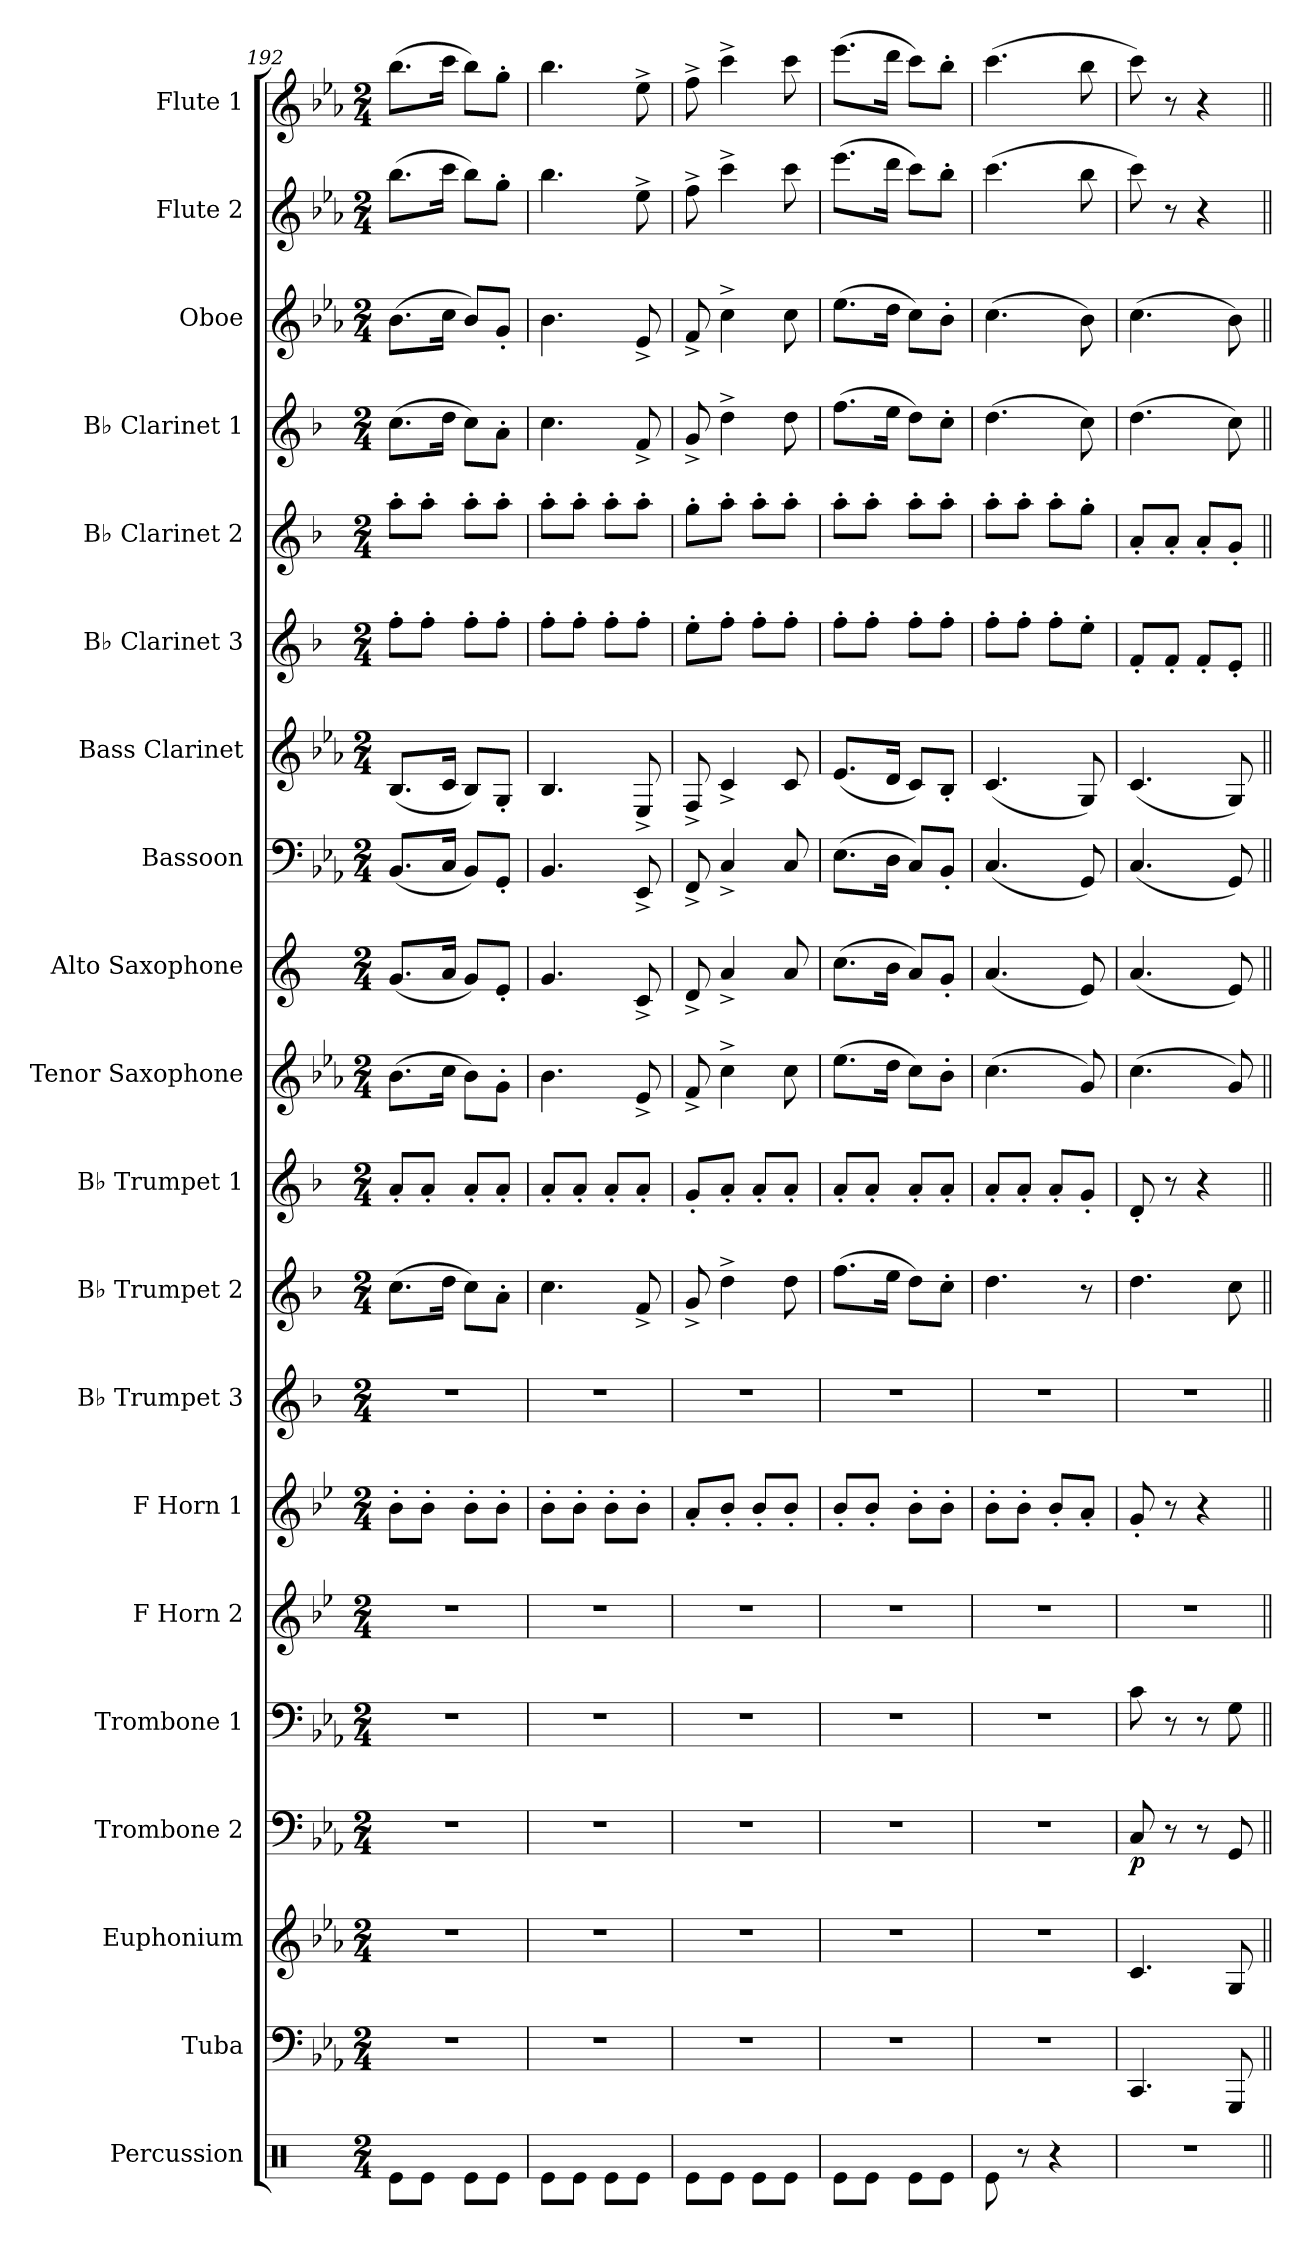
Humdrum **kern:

**kern	**kern	**kern	**kern	**dynam	**kern	**kern	**kern	**kern	**kern	**kern	**kern	**kern	**kern	**kern	**kern	**kern	**kern	**kern	**kern	**kern
*part20	*part19	*part18	*part17	*part17	*part16	*part15	*part14	*part13	*part12	*part11	*part10	*part9	*part8	*part7	*part6	*part5	*part4	*part3	*part2	*part1
*staff20	*staff19	*staff18	*staff17	*staff17	*staff16	*staff15	*staff14	*staff13	*staff12	*staff11	*staff10	*staff9	*staff8	*staff7	*staff6	*staff5	*staff4	*staff3	*staff2	*staff1
*I"Percussion	*I"Tuba	*I"Euphonium	*I"Trombone 2	*	*I"Trombone 1	*I"F Horn 2	*I"F Horn 1	*I"B♭ Trumpet 3	*I"B♭ Trumpet 2	*I"B♭ Trumpet 1	*I"Tenor Saxophone	*I"Alto Saxophone	*I"Bassoon	*I"Bass Clarinet	*I"B♭ Clarinet 3	*I"B♭ Clarinet 2	*I"B♭ Clarinet 1	*I"Oboe	*I"Flute 2	*I"Flute 1
*I'Perc.	*I'Tba.	*I'Euph.	*I'Tbn. 2	*	*I'Tbn. 1	*I'F Hn. 2	*I'F Hn. 1	*I'B♭ Tpt. 3	*I'B♭ Tpt. 2	*I'B♭ Tpt. 1	*I'T. Sax.	*I'A. Sax.	*I'Bsn.	*I'B. Cl.	*I'B♭ Cl. 3	*I'B♭ Cl. 2	*I'B♭ Cl. 1	*I'Ob.	*I'Fl. 2	*I'Fl. 1
*clefX	*clefF4	*clefG2	*clefF4	*	*clefF4	*clefG2	*clefG2	*clefG2	*clefG2	*clefG2	*clefG2	*clefG2	*clefF4	*clefG2	*clefG2	*clefG2	*clefG2	*clefG2	*clefG2	*clefG2
*	*	*ITrd8c14	*	*	*	*ITrd4c7	*ITrd4c7	*ITrd1c2	*ITrd1c2	*ITrd1c2	*ITrd8c14	*ITrd5c9	*	*ITrd8c14	*ITrd1c2	*ITrd1c2	*ITrd1c2	*	*	*
*k[]	*k[b-e-a-]	*k[b-e-a-]	*k[b-e-a-]	*	*k[b-e-a-]	*k[b-e-a-]	*k[b-e-a-]	*k[b-e-a-]	*k[b-e-a-]	*k[b-e-a-]	*k[b-e-a-]	*k[b-e-a-]	*k[b-e-a-]	*k[b-e-a-]	*k[b-e-a-]	*k[b-e-a-]	*k[b-e-a-]	*k[b-e-a-]	*k[b-e-a-]	*k[b-e-a-]
*M2/4	*M2/4	*M2/4	*M2/4	*	*M2/4	*M2/4	*M2/4	*M2/4	*M2/4	*M2/4	*M2/4	*M2/4	*M2/4	*M2/4	*M2/4	*M2/4	*M2/4	*M2/4	*M2/4	*M2/4
=192	=192	=192	=192	=192	=192	=192	=192	=192	=192	=192	=192	=192	=192	=192	=192	=192	=192	=192	=192	=192
8Re\L	2r	2r	2r	.	2r	2r	8e-'\L	2r	(8.b-\L	8g'/L	(8.B-\L	(8.B-/L	(8.BB-/L	(8.BB-/L	8ee-'\L	8gg'\L	(8.b-\L	(8.b-\L	(8.bb-\L	(8.bb-\L
8Re\J	.	.	.	.	.	.	8e-'\J	.	.	8g'/J	.	.	.	.	8ee-'\J	8gg'\J	.	.	.	.
.	.	.	.	.	.	.	.	.	16cc\Jk	.	16c\Jk	16c/Jk	16C/Jk	16C/Jk	.	.	16cc\Jk	16cc\Jk	16ccc\Jk	16ccc\Jk
8Re\L	.	.	.	.	.	.	8e-'\L	.	8b-\L)	8g'/L	8B-\L)	8B-/L)	8BB-/L)	8BB-/L)	8ee-'\L	8gg'\L	8b-\L)	8b-/L)	8bb-\L)	8bb-\L)
8Re\J	.	.	.	.	.	.	8e-'\J	.	8g'\J	8g'/J	8G'\J	8G'/J	8GG'/J	8GG'/J	8ee-'\J	8gg'\J	8g'\J	8g'/J	8gg'\J	8gg'\J
=193	=193	=193	=193	=193	=193	=193	=193	=193	=193	=193	=193	=193	=193	=193	=193	=193	=193	=193	=193	=193
8Re\L	2r	2r	2r	.	2r	2r	8e-'\L	2r	4.b-\	8g'/L	4.B-\	4.B-/	4.BB-/	4.BB-/	8ee-'\L	8gg'\L	4.b-\	4.b-\	4.bb-\	4.bb-\
8Re\J	.	.	.	.	.	.	8e-'\J	.	.	8g'/J	.	.	.	.	8ee-'\J	8gg'\J	.	.	.	.
8Re\L	.	.	.	.	.	.	8e-'\L	.	.	8g'/L	.	.	.	.	8ee-'\L	8gg'\L	.	.	.	.
8Re\J	.	.	.	.	.	.	8e-'\J	.	8e-^/	8g'/J	8E-^/	8E-^/	8EE-^/	8EE-^/	8ee-'\J	8gg'\J	8e-^/	8e-^/	8ee-^\	8ee-^\
=194	=194	=194	=194	=194	=194	=194	=194	=194	=194	=194	=194	=194	=194	=194	=194	=194	=194	=194	=194	=194
8Re\L	2r	2r	2r	.	2r	2r	8d'/L	2r	8f^/	8f'/L	8F^/	8F^/	8FF^/	8FF^/	8dd'\L	8ff'\L	8f^/	8f^/	8ff^\	8ff^\
8Re\J	.	.	.	.	.	.	8e-'/J	.	4cc^\	8g'/J	4c^\	4c^/	4C^/	4C^/	8ee-'\J	8gg'\J	4cc^\	4cc^\	4ccc^\	4ccc^\
8Re\L	.	.	.	.	.	.	8e-'/L	.	.	8g'/L	.	.	.	.	8ee-'\L	8gg'\L	.	.	.	.
8Re\J	.	.	.	.	.	.	8e-'/J	.	8cc\	8g'/J	8c\	8c/	8C/	8C/	8ee-'\J	8gg'\J	8cc\	8cc\	8ccc\	8ccc\
!!LO:PB:g=z
=195	=195	=195	=195	=195	=195	=195	=195	=195	=195	=195	=195	=195	=195	=195	=195	=195	=195	=195	=195	=195
8Re\L	2r	2r	2r	.	2r	2r	8e-'/L	2r	(8.ee-\L	8g'/L	(8.e-\L	(8.e-\L	(8.E-\L	(8.E-/L	8ee-'\L	8gg'\L	(8.ee-\L	(8.ee-\L	(8.eee-\L	(8.eee-\L
8Re\J	.	.	.	.	.	.	8e-'/J	.	.	8g'/J	.	.	.	.	8ee-'\J	8gg'\J	.	.	.	.
.	.	.	.	.	.	.	.	.	16dd\Jk	.	16d\Jk	16d\Jk	16D\Jk	16D/Jk	.	.	16dd\Jk	16dd\Jk	16ddd\Jk	16ddd\Jk
8Re\L	.	.	.	.	.	.	8e-'\L	.	8cc\L)	8g'/L	8c\L)	8c/L)	8C/L)	8C/L)	8ee-'\L	8gg'\L	8cc\L)	8cc\L)	8ccc\L)	8ccc\L)
8Re\J	.	.	.	.	.	.	8e-'\J	.	8b-'\J	8g'/J	8B-'\J	8B-'/J	8BB-'/J	8BB-'/J	8ee-'\J	8gg'\J	8b-'\J	8b-'\J	8bb-'\J	8bb-'\J
=196	=196	=196	=196	=196	=196	=196	=196	=196	=196	=196	=196	=196	=196	=196	=196	=196	=196	=196	=196	=196
8Re\	2r	2r	2r	.	2r	2r	8e-'\L	2r	4.cc\	8g'/L	(4.c\	(4.c/	(4.C/	(4.C/	8ee-'\L	8gg'\L	(4.cc\	(4.cc\	(4.ccc\	(4.ccc\
8r	.	.	.	.	.	.	8e-'\J	.	.	8g'/J	.	.	.	.	8ee-'\J	8gg'\J	.	.	.	.
4r	.	.	.	.	.	.	8e-'/L	.	.	8g'/L	.	.	.	.	8ee-'\L	8gg'\L	.	.	.	.
.	.	.	.	.	.	.	8d'/J	.	8r	8f'/J	8G/)	8G/)	8GG/)	8GG/)	8dd'\J	8ff'\J	8b-\)	8b-\)	8bb-\	8bb-\
=197	=197	=197	=197	=197	=197	=197	=197	=197	=197	=197	=197	=197	=197	=197	=197	=197	=197	=197	=197	=197
!	!	!	!	!LO:DY:b	!	!	!	!	!	!	!	!	!	!	!	!	!	!	!	!
2r	4.CC/	4.C/	8C/	p	8c\	2r	8c'/	2r	4.cc\	8c'/	(4.c\	(4.c/	(4.C/	(4.C/	8e-'/L	8g'/L	(4.cc\	(4.cc\	8ccc\)	8ccc\)
.	.	.	8r	.	8r	.	8r	.	.	8r	.	.	.	.	8e-'/J	8g'/J	.	.	8r	8r
.	.	.	8r	.	8r	.	4r	.	.	4r	.	.	.	.	8e-'/L	8g'/L	.	.	4r	4r
.	8GGG/	8GG/	8GG/	.	8G\	.	.	.	8b-\	.	8G/)	8G/)	8GG/)	8GG/)	8d'/J	8f'/J	8b-\)	8b-\)	.	.
=||	=||	=||	=||	=||	=||	=||	=||	=||	=||	=||	=||	=||	=||	=||	=||	=||	=||	=||	=||	=||
*-	*-	*-	*-	*-	*-	*-	*-	*-	*-	*-	*-	*-	*-	*-	*-	*-	*-	*-	*-	*-
